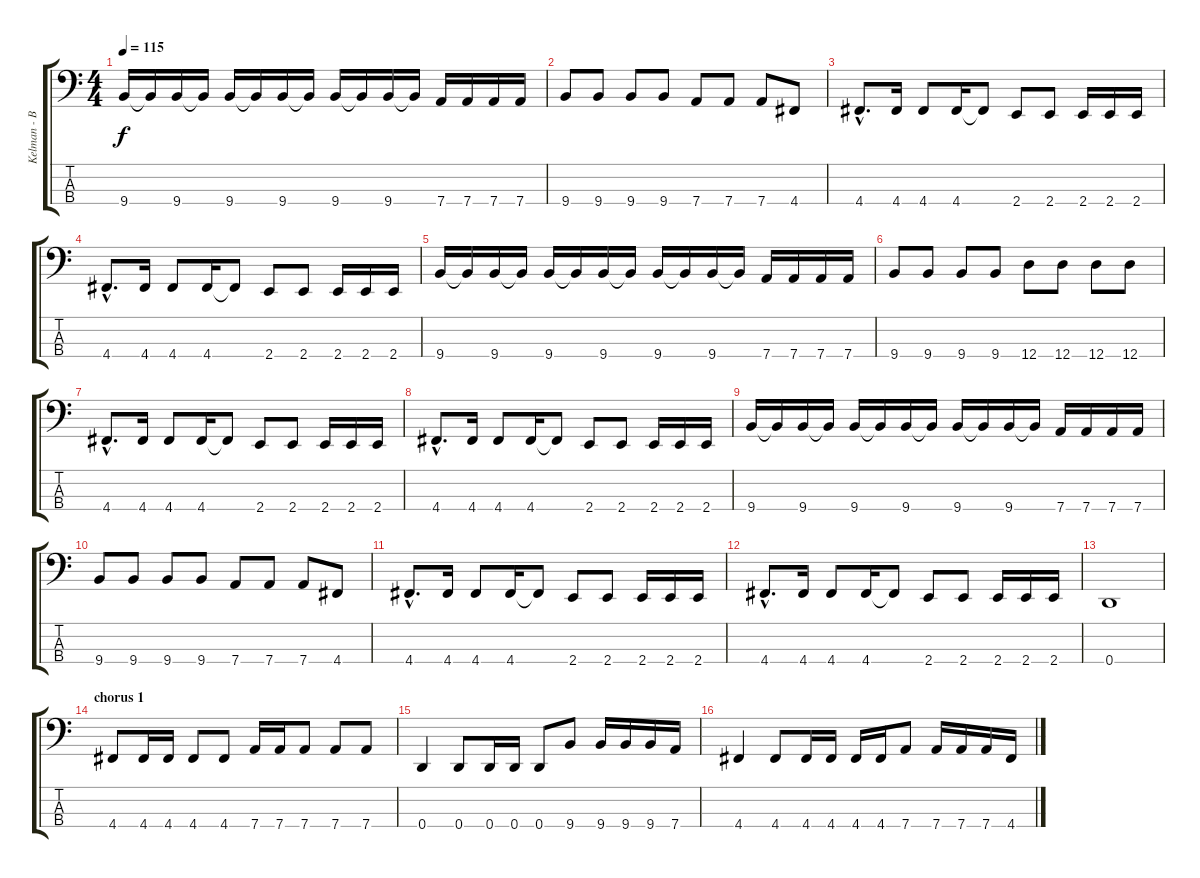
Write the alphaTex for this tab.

\track ("Kelman - Bass" "Kelman - B") {instrument slapbass1}
\staff {score tabs}
\tuning (G2 D2 A1 D1) {hide}
\ts (4 4)
\tempo 115
\clef f4
\ks c
9.4.16{dy f} 9.4{t}.16 9.4.16 9.4{t}.16 9.4.16 9.4{t}.16 9.4.16 9.4{t}.16 9.4.16 9.4{t}.16 9.4.16 9.4{t}.16 7.4.16 7.4.16 7.4.16 7.4.16 |
9.4.8 9.4.8 9.4.8 9.4.8 7.4.8 7.4.8 7.4.8 4.4.8 |
4.4{hac}.8{d} 4.4.16 4.4.8 4.4.16 4.4{t}.8 2.4.8 2.4.8 2.4.16 2.4.16 2.4.16 |
4.4{hac}.8{d} 4.4.16 4.4.8 4.4.16 4.4{t}.8 2.4.8 2.4.8 2.4.16 2.4.16 2.4.16 |
9.4.16 9.4{t}.16 9.4.16 9.4{t}.16 9.4.16 9.4{t}.16 9.4.16 9.4{t}.16 9.4.16 9.4{t}.16 9.4.16 9.4{t}.16 7.4.16 7.4.16 7.4.16 7.4.16 |
9.4.8 9.4.8 9.4.8 9.4.8 12.4.8 12.4.8 12.4.8 12.4.8 |
4.4{hac}.8{d} 4.4.16 4.4.8 4.4.16 4.4{t}.8 2.4.8 2.4.8 2.4.16 2.4.16 2.4.16 |
4.4{hac}.8{d} 4.4.16 4.4.8 4.4.16 4.4{t}.8 2.4.8 2.4.8 2.4.16 2.4.16 2.4.16 |
9.4.16 9.4{t}.16 9.4.16 9.4{t}.16 9.4.16 9.4{t}.16 9.4.16 9.4{t}.16 9.4.16 9.4{t}.16 9.4.16 9.4{t}.16 7.4.16 7.4.16 7.4.16 7.4.16 |
9.4.8 9.4.8 9.4.8 9.4.8 7.4.8 7.4.8 7.4.8 4.4.8 |
4.4{hac}.8{d} 4.4.16 4.4.8 4.4.16 4.4{t}.8 2.4.8 2.4.8 2.4.16 2.4.16 2.4.16 |
4.4{hac}.8{d} 4.4.16 4.4.8 4.4.16 4.4{t}.8 2.4.8 2.4.8 2.4.16 2.4.16 2.4.16 |
0.4.1 |
\section ("" "chorus 1")
4.4.8 4.4.16 4.4.16 4.4.8 4.4.8 7.4.16 7.4.16 7.4.8 7.4.8 7.4.8 |
0.4.4 0.4.8 0.4.16 0.4.16 0.4.8 9.4.8 9.4.16 9.4.16 9.4.16 7.4.16 |
4.4.4 4.4.8 4.4.16 4.4.16 4.4.16 4.4.16 7.4.8 7.4.16 7.4.16 7.4.16 4.4.16
